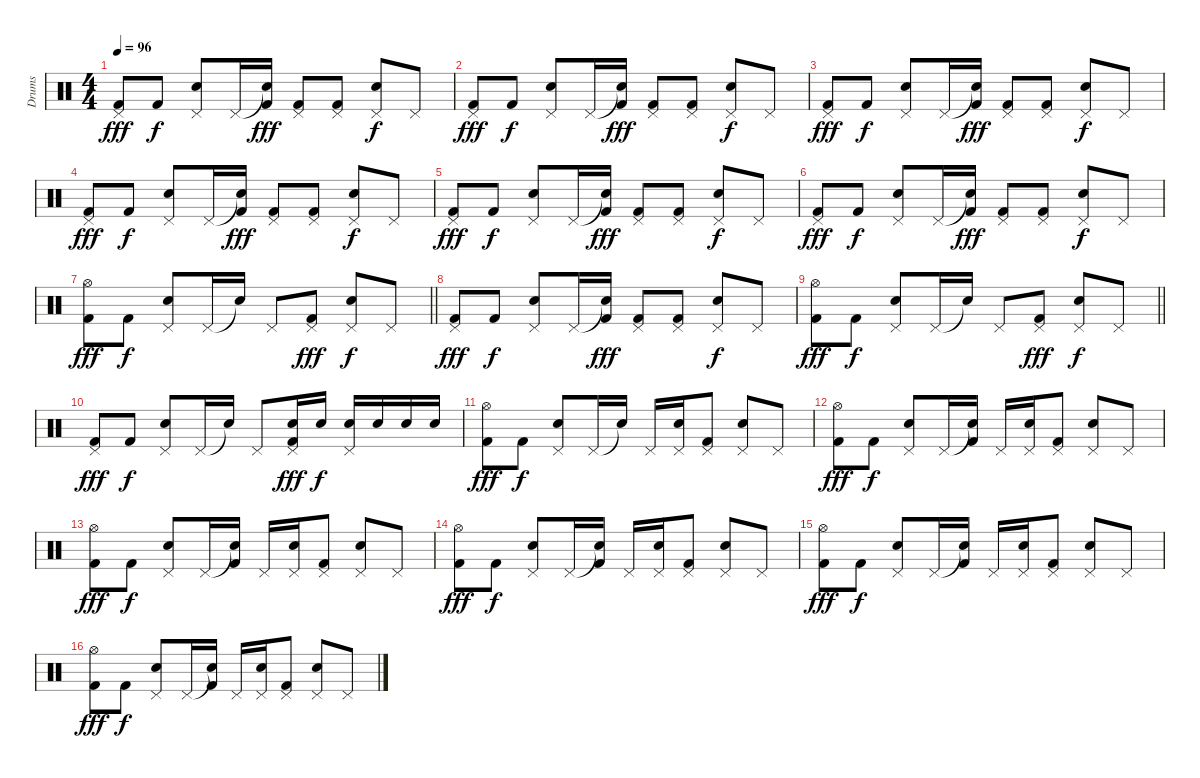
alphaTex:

\track ("Drums" "Drums") {solo instrument percussion}
\staff {score}
\articulation defaults
\ts (4 4)
\tempo 96
\clef neutral
\ks c
("Pedal Hi-Hat (hit)" "Kick (hit) 2").8{dy fff} "Kick (hit) 2".8{dy f} ("Pedal Hi-Hat (hit)" "Snare (hit) 2").8 "Pedal Hi-Hat (hit)".16 ("Snare (hit)"{t} "Kick (hit) 2").16{dy fff} ("Pedal Hi-Hat (hit)" "Kick (hit) 2").8 ("Pedal Hi-Hat (hit)" "Kick (hit) 2").8 ("Pedal Hi-Hat (hit)" "Snare (hit) 2").8{dy f} "Pedal Hi-Hat (hit)".8 |
("Pedal Hi-Hat (hit)" "Kick (hit) 2").8{dy fff} "Kick (hit) 2".8{dy f} ("Pedal Hi-Hat (hit)" "Snare (hit) 2").8 "Pedal Hi-Hat (hit)".16 ("Snare (hit)"{t} "Kick (hit) 2").16{dy fff} ("Pedal Hi-Hat (hit)" "Kick (hit) 2").8 ("Pedal Hi-Hat (hit)" "Kick (hit) 2").8 ("Pedal Hi-Hat (hit)" "Snare (hit) 2").8{dy f} "Pedal Hi-Hat (hit)".8 |
("Pedal Hi-Hat (hit)" "Kick (hit) 2").8{dy fff} "Kick (hit) 2".8{dy f} ("Pedal Hi-Hat (hit)" "Snare (hit) 2").8 "Pedal Hi-Hat (hit)".16 ("Snare (hit)"{t} "Kick (hit) 2").16{dy fff} ("Pedal Hi-Hat (hit)" "Kick (hit) 2").8 ("Pedal Hi-Hat (hit)" "Kick (hit) 2").8 ("Pedal Hi-Hat (hit)" "Snare (hit) 2").8{dy f} "Pedal Hi-Hat (hit)".8 |
("Pedal Hi-Hat (hit)" "Kick (hit) 2").8{dy fff} "Kick (hit) 2".8{dy f} ("Pedal Hi-Hat (hit)" "Snare (hit) 2").8 "Pedal Hi-Hat (hit)".16 ("Snare (hit)"{t} "Kick (hit) 2").16{dy fff} ("Pedal Hi-Hat (hit)" "Kick (hit) 2").8 ("Pedal Hi-Hat (hit)" "Kick (hit) 2").8 ("Pedal Hi-Hat (hit)" "Snare (hit) 2").8{dy f} "Pedal Hi-Hat (hit)".8 |
("Pedal Hi-Hat (hit)" "Kick (hit) 2").8{dy fff} "Kick (hit) 2".8{dy f} ("Pedal Hi-Hat (hit)" "Snare (hit) 2").8 "Pedal Hi-Hat (hit)".16 ("Snare (hit)"{t} "Kick (hit) 2").16{dy fff} ("Pedal Hi-Hat (hit)" "Kick (hit) 2").8 ("Pedal Hi-Hat (hit)" "Kick (hit) 2").8 ("Pedal Hi-Hat (hit)" "Snare (hit) 2").8{dy f} "Pedal Hi-Hat (hit)".8 |
("Pedal Hi-Hat (hit)" "Kick (hit) 2").8{dy fff} "Kick (hit) 2".8{dy f} ("Pedal Hi-Hat (hit)" "Snare (hit) 2").8 "Pedal Hi-Hat (hit)".16 ("Snare (hit)"{t} "Kick (hit) 2").16{dy fff} ("Pedal Hi-Hat (hit)" "Kick (hit) 2").8 ("Pedal Hi-Hat (hit)" "Kick (hit) 2").8 ("Pedal Hi-Hat (hit)" "Snare (hit) 2").8{dy f} "Pedal Hi-Hat (hit)".8 |
\barLineRight lightlight
("Hi-Hat (open)" "Kick (hit) 2").8{dy fff} "Kick (hit) 2".8{dy f} ("Pedal Hi-Hat (hit)" "Snare (hit) 2").8 "Pedal Hi-Hat (hit)".16 "Snare (hit)"{t}.16 "Pedal Hi-Hat (hit)".8 ("Pedal Hi-Hat (hit)" "Kick (hit) 2").8{dy fff} ("Pedal Hi-Hat (hit)" "Snare (hit) 2").8{dy f} "Pedal Hi-Hat (hit)".8 |
("Pedal Hi-Hat (hit)" "Kick (hit) 2").8{dy fff} "Kick (hit) 2".8{dy f} ("Pedal Hi-Hat (hit)" "Snare (hit) 2").8 "Pedal Hi-Hat (hit)".16 ("Snare (hit)"{t} "Kick (hit) 2").16{dy fff} ("Pedal Hi-Hat (hit)" "Kick (hit) 2").8 ("Pedal Hi-Hat (hit)" "Kick (hit) 2").8 ("Pedal Hi-Hat (hit)" "Snare (hit) 2").8{dy f} "Pedal Hi-Hat (hit)".8 |
\barLineRight lightlight
("Hi-Hat (open)" "Kick (hit) 2").8{dy fff} "Kick (hit) 2".8{dy f} ("Pedal Hi-Hat (hit)" "Snare (hit) 2").8 "Pedal Hi-Hat (hit)".16 "Snare (hit)"{t}.16 "Pedal Hi-Hat (hit)".8 ("Pedal Hi-Hat (hit)" "Kick (hit) 2").8{dy fff} ("Pedal Hi-Hat (hit)" "Snare (hit) 2").8{dy f} "Pedal Hi-Hat (hit)".8 |
("Pedal Hi-Hat (hit)" "Kick (hit) 2").8{dy fff} "Kick (hit) 2".8{dy f} ("Pedal Hi-Hat (hit)" "Snare (hit) 2").8 "Pedal Hi-Hat (hit)".16 "Snare (hit)"{t}.16 "Pedal Hi-Hat (hit)".8 ("Pedal Hi-Hat (hit)" "Snare (hit) 2" "Kick (hit) 2").16{dy fff} "Snare (hit) 2".16{dy f} ("Pedal Hi-Hat (hit)" "Snare (hit) 2").16 "Snare (hit) 2".16 "Snare (hit) 2".16 "Snare (hit) 2".16 |
("Hi-Hat (open)" "Kick (hit) 2").8{dy fff} "Kick (hit) 2".8{dy f} ("Pedal Hi-Hat (hit)" "Snare (hit) 2").8 "Pedal Hi-Hat (hit)".16 "Snare (hit)"{t}.16 "Pedal Hi-Hat (hit)".16 ("Pedal Hi-Hat (hit)" "Snare (hit) 2").16 ("Pedal Hi-Hat (hit)" "Kick (hit) 2").8 ("Pedal Hi-Hat (hit)" "Snare (hit) 2").8 "Pedal Hi-Hat (hit)".8 |
("Hi-Hat (open)" "Kick (hit) 2").8{dy fff} "Kick (hit) 2".8{dy f} ("Pedal Hi-Hat (hit)" "Snare (hit) 2").8 "Pedal Hi-Hat (hit)".16 ("Snare (hit)"{t} "Kick (hit) 2").16 "Pedal Hi-Hat (hit)".16 ("Pedal Hi-Hat (hit)" "Snare (hit) 2").16 ("Pedal Hi-Hat (hit)" "Kick (hit) 2").8 ("Pedal Hi-Hat (hit)" "Snare (hit) 2").8 "Pedal Hi-Hat (hit)".8 |
("Hi-Hat (open)" "Kick (hit) 2").8{dy fff} "Kick (hit) 2".8{dy f} ("Pedal Hi-Hat (hit)" "Snare (hit) 2").8 "Pedal Hi-Hat (hit)".16 ("Snare (hit)"{t} "Kick (hit) 2").16 "Pedal Hi-Hat (hit)".16 ("Pedal Hi-Hat (hit)" "Snare (hit) 2").16 ("Pedal Hi-Hat (hit)" "Kick (hit) 2").8 ("Pedal Hi-Hat (hit)" "Snare (hit) 2").8 "Pedal Hi-Hat (hit)".8 |
("Hi-Hat (open)" "Kick (hit) 2").8{dy fff} "Kick (hit) 2".8{dy f} ("Pedal Hi-Hat (hit)" "Snare (hit) 2").8 "Pedal Hi-Hat (hit)".16 ("Snare (hit)"{t} "Kick (hit) 2").16 "Pedal Hi-Hat (hit)".16 ("Pedal Hi-Hat (hit)" "Snare (hit) 2").16 ("Pedal Hi-Hat (hit)" "Kick (hit) 2").8 ("Pedal Hi-Hat (hit)" "Snare (hit) 2").8 "Pedal Hi-Hat (hit)".8 |
("Hi-Hat (open)" "Kick (hit) 2").8{dy fff} "Kick (hit) 2".8{dy f} ("Pedal Hi-Hat (hit)" "Snare (hit) 2").8 "Pedal Hi-Hat (hit)".16 ("Snare (hit)"{t} "Kick (hit) 2").16 "Pedal Hi-Hat (hit)".16 ("Pedal Hi-Hat (hit)" "Snare (hit) 2").16 ("Pedal Hi-Hat (hit)" "Kick (hit) 2").8 ("Pedal Hi-Hat (hit)" "Snare (hit) 2").8 "Pedal Hi-Hat (hit)".8 |
("Hi-Hat (open)" "Kick (hit) 2").8{dy fff} "Kick (hit) 2".8{dy f} ("Pedal Hi-Hat (hit)" "Snare (hit) 2").8 "Pedal Hi-Hat (hit)".16 ("Snare (hit)"{t} "Kick (hit) 2").16 "Pedal Hi-Hat (hit)".16 ("Pedal Hi-Hat (hit)" "Snare (hit) 2").16 ("Pedal Hi-Hat (hit)" "Kick (hit) 2").8 ("Pedal Hi-Hat (hit)" "Snare (hit) 2").8 "Pedal Hi-Hat (hit)".8
